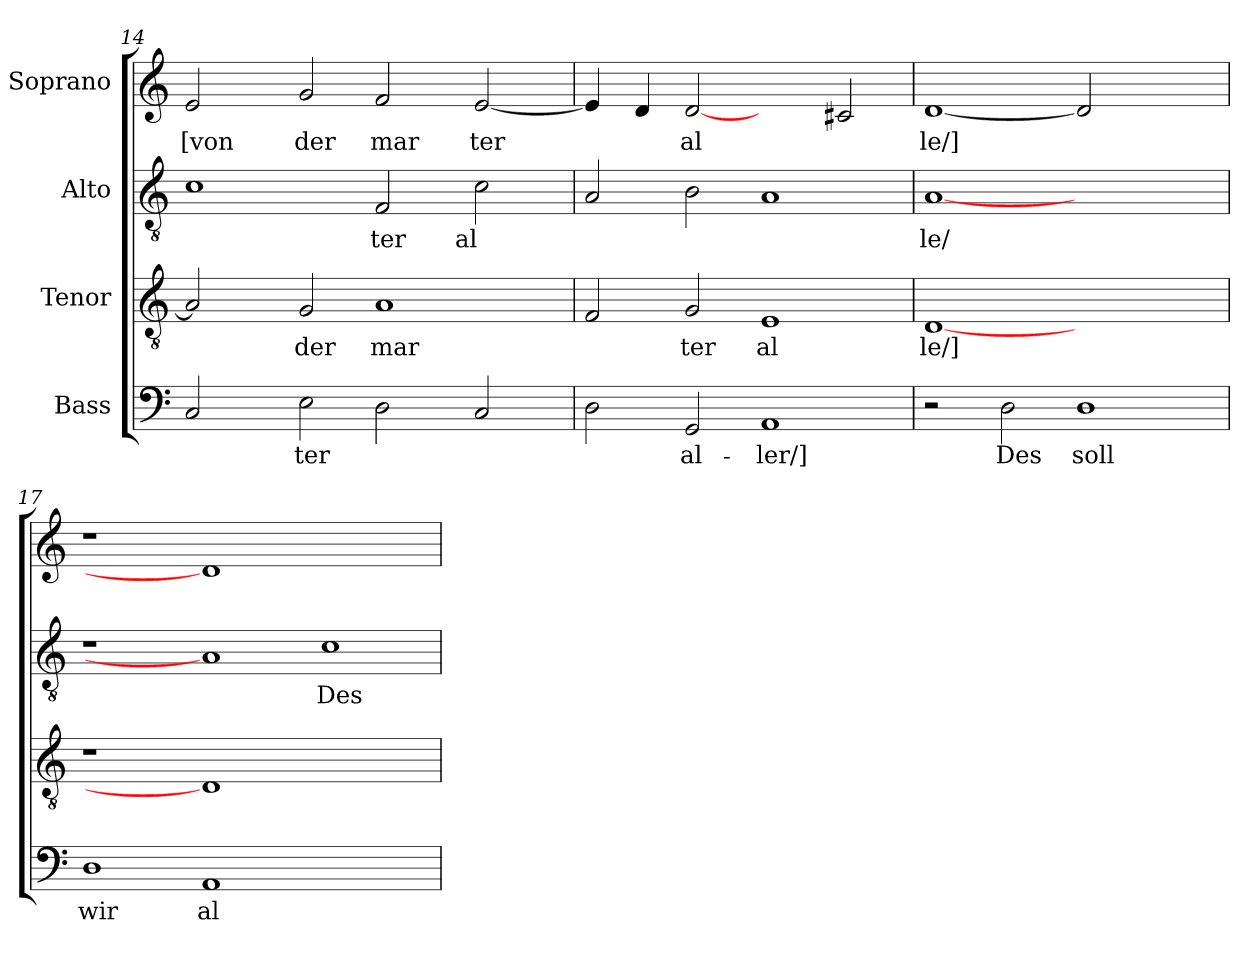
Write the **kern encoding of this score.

**kern	**text	**kern	**text	**kern	**text	**kern	**text
*part4	*part4	*part3	*part3	*part2	*part2	*part1	*part1
*staff4	*staff4	*staff3	*staff3	*staff2	*staff2	*staff1	*staff1
*I"Bass	*	*I"Tenor	*	*I"Alto	*	*I"Soprano	*
!!LO:LB:g=z
*clefF4	*	*clefGv2	*	*clefGv2	*	*clefG2	*
=14	=14	=14	=14	=14	=14	=14	=14
!	!	!	!	!	!	!	!LO:LY:b:cj
*	*	*	*	*^	*	*	*
2C/	.	2A/]	.	1c	4ryy	.	2e/	[von
.	.	.	.	.	16ryy	.	.	.
.	.	.	.	.	1ryy	.	.	.
!	!LO:LY:b	!	!LO:LY:b:cj	!	!	!	!	!LO:LY:b:cj
2E\	ter	2G/	der	.	.	.	2g/	der
!	!	!	!LO:LY:b	!	!	!LO:LY:b:cj	!	!LO:LY:b:cj
2D\	.	1A	mar	2F/	.	ter	2f/	mar
.	.	.	.	.	2ryy	.	.	.
!	!	!	!	!	!	!LO:LY:b:cj	!	!LO:LY:b
2C/	.	.	.	2c\	.	al	[<2e/	ter
.	.	.	.	.	8.ryy	.	.	.
*	*	*	*	*v	*v	*	*	*
=15	=15	=15	=15	=15	=15	=15	=15
2D\	.	2F/	.	2A/	.	4e/]	.
.	.	.	.	.	.	4d/	.
!	!LO:LY:b:cj	!	!LO:LY:b:cj	!	!	!	!LO:LY:b:cj
2GG/	al-	2G/	ter	2B\	.	[2d	al
!	!LO:LY:b:cj	!	!LO:LY:b:cj	!	!	!	!
1AA	-ler/]	1E	al	1A	.	2ryy	.
.	.	.	.	.	.	2c#/	.
=16	=16	=16	=16	=16	=16	=16	=16
!	!	!	!LO:LY:b:cj	!	!LO:LY:b:cj	!	!LO:LY:b:cj
2r	.	[1D	le/]	[1A	le/	[1d	le/]
!	!LO:LY:b:cj	!	!	!	!	!	!
2D\	Des	.	.	.	.	.	.
!	!LO:LY:b:cj	!	!	!	!	!	!
1D	soll	1ryy	.	1ryy	.	2d]	.
.	.	.	.	.	.	2ryy	.
=17	=17	=17	=17	=17	=17	=17	=17
!	!LO:LY:b:cj	!	!	!	!	!	!
1D	wir	1r	.	1r	.	1r	.
!	!LO:LY:b:cj	!	!	!	!	!	!
1AA	al-	1D]	.	1A]	.	1d]	.
!	!	!	!	!	!LO:LY:b:cj	!	!
1ryy	.	1ryy	.	1c	Des	1ryy	.
=	=	=	=	=	=	=	=
*-	*-	*-	*-	*-	*-	*-	*-
